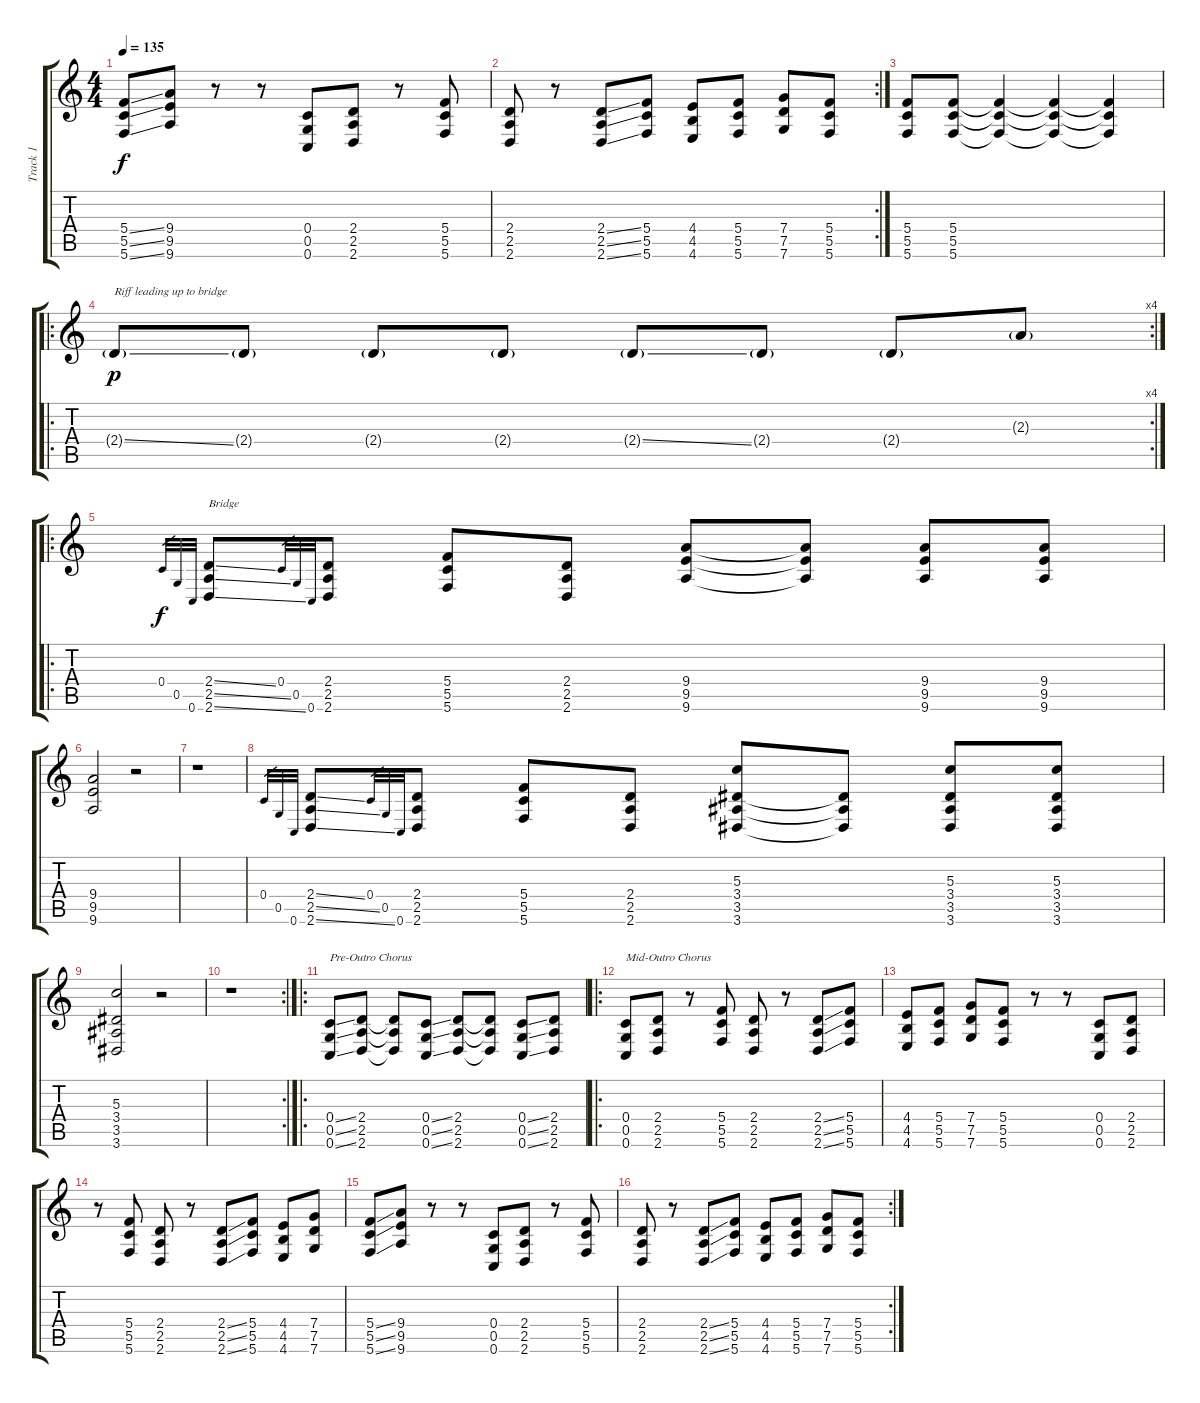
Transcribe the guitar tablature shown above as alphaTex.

\track ("Track 1" "Track 1") {instrument distortionguitar}
\staff {score tabs}
\tuning (E4 C4 G3 C3 G2 C2) {hide}
\ts (4 4)
\tempo 135
\clef g2
\ks c
(5.4{ss} 5.5{ss} 5.6{ss}).8{dy f} (9.4 9.5 9.6).8 r.8 r.8 (0.4 0.5 0.6).8 (2.4 2.5 2.6).8 r.8 (5.4 5.5 5.6).8 |
\rc 2
(2.4 2.5 2.6).8 r.8 (2.4{ss} 2.5{ss} 2.6{ss}).8 (5.4 5.5 5.6).8 (4.4 4.5 4.6).8 (5.4 5.5 5.6).8 (7.4 7.5 7.6).8 (5.4 5.5 5.6).8 |
(5.4 5.5 5.6).8 (5.4 5.5 5.6).8 (5.4{t} 5.5{t} 5.6{t}).4 (5.4{t} 5.5{t} 5.6{t}).4 (5.4{t} 5.5{t} 5.6{t}).4 |
\ro
\rc 4
2.4{ss g}.8{txt "Riff leading up to bridge" dy p} 2.4{g}.8 2.4{g}.8 2.4{g}.8 2.4{ss g}.8 2.4{g}.8 2.4{g}.8 2.3{g}.8 |
\ro
0.4.32{gr dy f} 0.5.32{gr} 0.6.32{gr} (2.4{ss} 2.5{ss} 2.6{ss}).8{txt "Bridge"} 0.4.32{gr} 0.5.32{gr} 0.6.32{gr} (2.4 2.5 2.6).8 (5.4 5.5 5.6).8 (2.4 2.5 2.6).8 (9.4 9.5 9.6).8 (9.4{t} 9.5{t} 9.6{t}).8 (9.4 9.5 9.6).8 (9.4 9.5 9.6).8 |
(9.4 9.5 9.6).2 r.2 |
r.1 |
0.4.32{gr} 0.5.32{gr} 0.6.32{gr} (2.4{ss} 2.5{ss} 2.6{ss}).8 0.4.32{gr} 0.5.32{gr} 0.6.32{gr} (2.4 2.5 2.6).8 (5.4 5.5 5.6).8 (2.4 2.5 2.6).8 (5.3 3.4 3.5 3.6).8 (3.4{t} 3.5{t} 3.6{t}).8 (5.3 3.4 3.5 3.6).8 (5.3 3.4 3.5 3.6).8 |
(5.3 3.4 3.5 3.6).2 r.2 |
\rc 2
r.1 |
\ro
(0.4{ss} 0.5{ss} 0.6{ss}).8{txt "Pre-Outro Chorus"} (2.4 2.5 2.6).8 (2.4{t} 2.5{t} 2.6{t}).8 (0.4{ss} 0.5{ss} 0.6{ss}).8 (2.4 2.5 2.6).8 (2.4{t} 2.5{t} 2.6{t}).8 (0.4{ss} 0.5{ss} 0.6{ss}).8 (2.4 2.5 2.6).8 |
\ro
(0.4 0.5 0.6).8{txt "Mid-Outro Chorus"} (2.4 2.5 2.6).8 r.8 (5.4 5.5 5.6).8 (2.4 2.5 2.6).8 r.8 (2.4{ss} 2.5{ss} 2.6{ss}).8 (5.4 5.5 5.6).8 |
(4.4 4.5 4.6).8 (5.4 5.5 5.6).8 (7.4 7.5 7.6).8 (5.4 5.5 5.6).8 r.8 r.8 (0.4 0.5 0.6).8 (2.4 2.5 2.6).8 |
r.8 (5.4 5.5 5.6).8 (2.4 2.5 2.6).8 r.8 (2.4{ss} 2.5{ss} 2.6{ss}).8 (5.4 5.5 5.6).8 (4.4 4.5 4.6).8 (7.4 7.5 7.6).8 |
(5.4{ss} 5.5{ss} 5.6{ss}).8 (9.4 9.5 9.6).8 r.8 r.8 (0.4 0.5 0.6).8 (2.4 2.5 2.6).8 r.8 (5.4 5.5 5.6).8 |
\rc 2
(2.4 2.5 2.6).8 r.8 (2.4{ss} 2.5{ss} 2.6{ss}).8 (5.4 5.5 5.6).8 (4.4 4.5 4.6).8 (5.4 5.5 5.6).8 (7.4 7.5 7.6).8 (5.4 5.5 5.6).8
